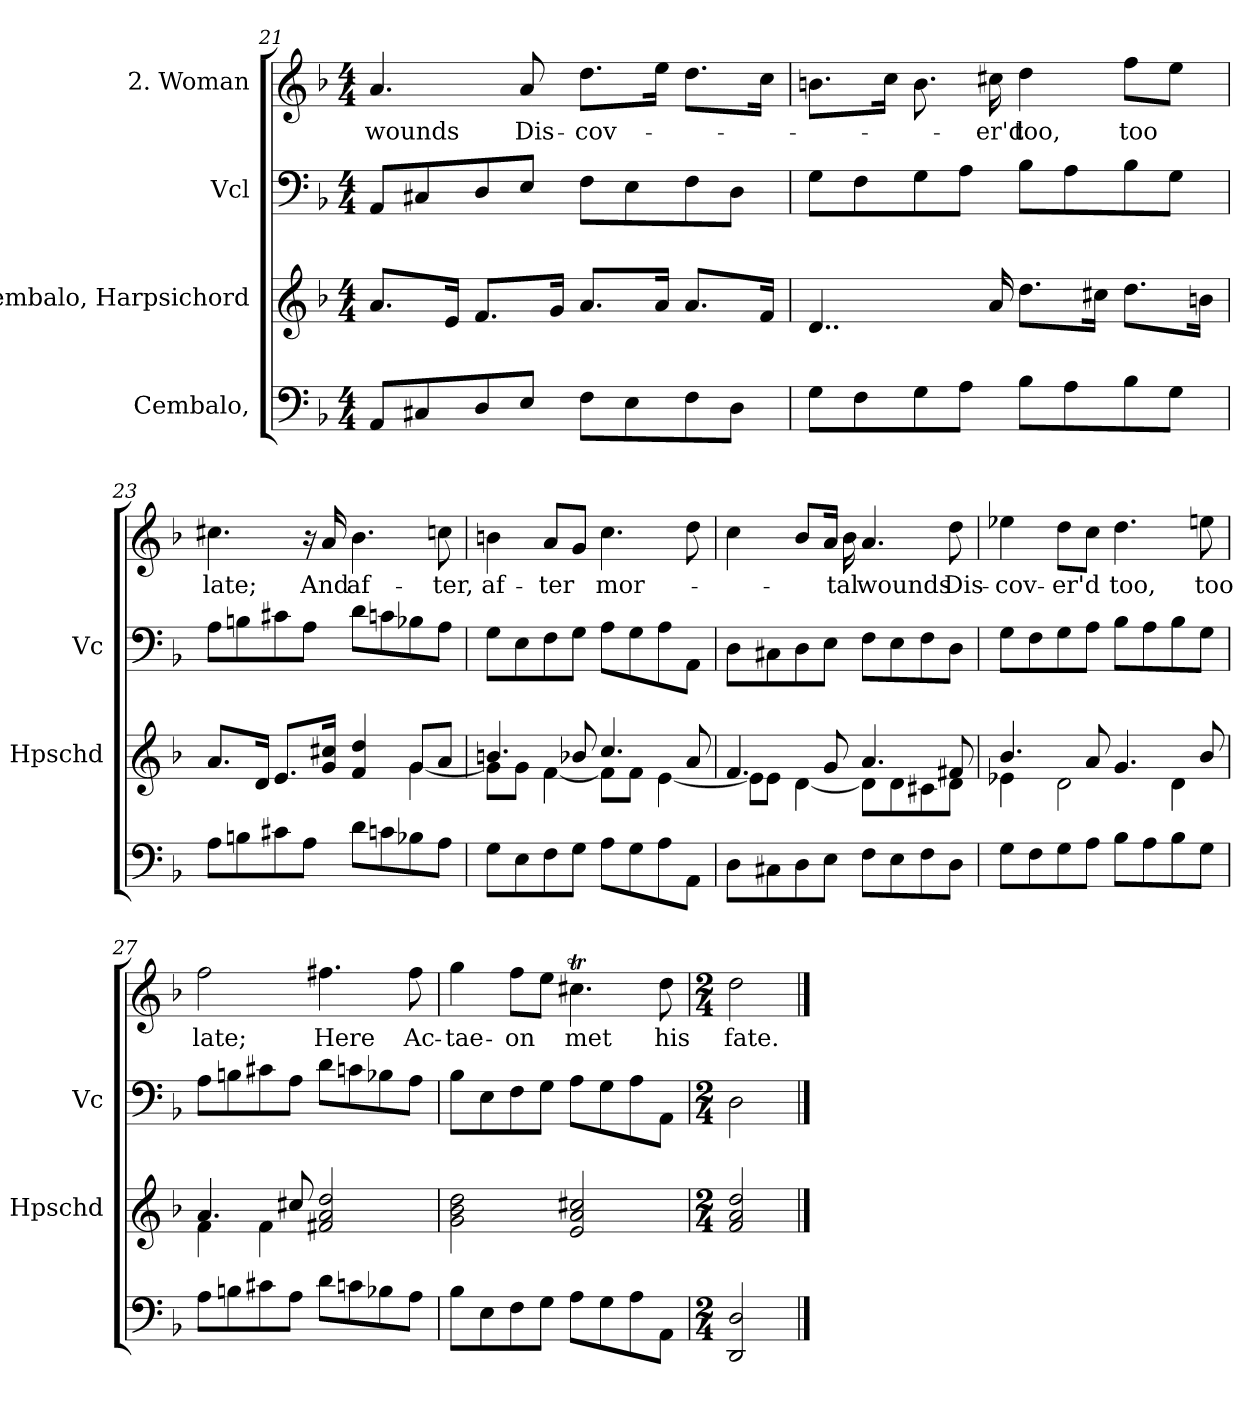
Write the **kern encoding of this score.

**kern	**kern	**kern	**kern	**text
*part4	*part3	*part2	*part1	*part1
*staff4	*staff3	*staff2	*staff1	*staff1
*I"Cembalo,	*I"Cembalo, Harpsichord	*I"Vcl	*I"2. Woman	*
*	*I'Hpschd	*I'Vc	*	*
*clefF4	*clefG2	*clefF4	*clefG2	*
*k[b-]	*k[b-]	*k[b-]	*k[b-]	*
*M4/4	*M4/4	*M4/4	*M4/4	*
=21	=21	=21	=21	=21
!	!	!	!	!LO:LY:b
8AA/L	8.a/L	8AA/L	4.a/	wounds
8C#X/	.	8C#X/	.	.
.	16e/Jk	.	.	.
8D/	8.f/L	8D/	.	.
!	!	!	!	!LO:LY:b
8E/J	.	8E/J	8a/	Dis-
.	16g/Jk	.	.	.
!	!	!	!	!LO:LY:b
8F\L	8.a/L	8F\L	8.dd\L	-cov-
8E\	.	8E\	.	.
.	16a/Jk	.	16ee\Jk	.
8F\	8.a/L	8F\	8.dd\L	.
8D\J	.	8D\J	.	.
.	16f/Jk	.	16cc\Jk	.
=22	=22	=22	=22	=22
8G\L	4..d/	8G\L	8.bn\L	.
8F\	.	8F\	.	.
.	.	.	16cc\Jk	.
8G\	.	8G\	8.b\	.
8A\J	.	8A\J	.	.
!	!	!	!	!LO:LY:b
.	16a/	.	16cc#X\	-er'd
!	!	!	!	!LO:LY:b
8B-\L	8.dd\L	8B-\L	4dd\	too,
8A\	.	8A\	.	.
.	16cc#X\Jk	.	.	.
!	!	!	!	!LO:LY:b
8B-\	8.dd\L	8B-\	8ff\L	too
8G\J	.	8G\J	8ee\J	.
.	16bn\Jk	.	.	.
!!LO:PB:g=z
=23	=23	=23	=23	=23
*	*^	*	*	*
!	!	!	!	!	!LO:LY:b
8A\L	8.a/L	2.ryy	8A\L	4.cc#X\	late;
8Bn\	.	.	8Bn\	.	.
.	16d/Jk	.	.	.	.
8c#X\	8.e/L	.	8c#X\	.	.
8A\J	.	.	8A\J	16r	.
!	!	!	!	!	!LO:LY:b
.	16g/ 16cc#X/Jk	.	.	16a/	And
!	!	!	!	!	!LO:LY:b
8d\L	4f/ 4dd/	.	8d\L	4.b-\	af-
8cn\	.	.	8cn\	.	.
8B-X\	8g/L	[4g\	8B-X\	.	.
!	!	!	!	!	!LO:LY:b
8A\J	8a/J	.	8A\J	8ccn\	-ter,
=24	=24	=24	=24	=24	=24
!	!	!	!	!	!LO:LY:b
8G\L	4.bn/	8g\L]	8G\L	4bn\	af-
8E\	.	8g\J	8E\	.	.
!	!	!	!	!	!LO:LY:b
8F\	.	[4f\	8F\	8a/L	-ter
8G\J	8b-X/	.	8G\J	8g/J	.
!	!	!	!	!	!LO:LY:b
8A\L	4.cc/	8f\L]	8A\L	4.cc\	mor-
8G\	.	8f\J	8G\	.	.
8A\	.	[4e\	8A\	.	.
8AA\J	8a/	.	8AA\J	8dd\	.
=25	=25	=25	=25	=25	=25
8D\L	4.f/	8e\L]	8D\L	4cc\	.
8C#X\	.	8e\J	8C#X\	.	.
8D\	.	[4d\	8D\	8b-/L	.
8E\J	8g/	.	8E\J	16a/Jk	.
!	!	!	!	!	!LO:LY:b
.	.	.	.	16b-\	-tal
!	!	!	!	!	!LO:LY:b
8F\L	4.a/	8d\L]	8F\L	4.a/	wounds
8E\	.	8d\	8E\	.	.
8F\	.	8c#X\	8F\	.	.
!	!	!	!	!	!LO:LY:b
8D\J	8f#X/	8d\J	8D\J	8dd\	Dis-
!!LO:LB:g=z
=26	=26	=26	=26	=26	=26
!	!	!	!	!	!LO:LY:b
8G\L	4.b-/	4e-X\	8G\L	4ee-X\	-cov-
8F\	.	.	8F\	.	.
!	!	!	!	!	!LO:LY:b
8G\	.	2d\	8G\	8dd\L	-er'd
8A\J	8a/	.	8A\J	8cc\J	.
!	!	!	!	!	!LO:LY:b
8B-\L	4.g/	.	8B-\L	4.dd\	too,
8A\	.	.	8A\	.	.
8B-\	.	4d\	8B-\	.	.
!	!	!	!	!	!LO:LY:b
8G\J	8b-/	.	8G\J	8een\	too
=27	=27	=27	=27	=27	=27
!	!	!	!	!	!LO:LY:b
8A\L	4.a/	4f\	8A\L	2ff\	late;
8Bn\	.	.	8Bn\	.	.
8c#X\	.	4f\	8c#X\	.	.
8A\J	8cc#X/	.	8A\J	.	.
!	!	!	!	!	!LO:LY:b
8d\L	2f#X/ 2a/ 2dd/	2ryy	8d\L	4.ff#X\	Here
8cn\	.	.	8cn\	.	.
8B-X\	.	.	8B-X\	.	.
!	!	!	!	!	!LO:LY:b
8A\J	.	.	8A\J	8ff#\	Ac-
*	*v	*v	*	*	*
=28	=28	=28	=28	=28
!	!	!	!	!LO:LY:b
8B-\L	2g\ 2b-\ 2dd\	8B-\L	4gg\	-tae-
8E\	.	8E\	.	.
!	!	!	!	!LO:LY:b
8F\	.	8F\	8ff\L	-on
8G\J	.	8G\J	8ee\J	.
!	!	!	!	!LO:LY:b
8A\L	2e/ 2a/ 2cc#X/	8A\L	4.cc#Xt\	met
8G\	.	8G\	.	.
8A\	.	8A\	.	.
!	!	!	!	!LO:LY:b
8AA\J	.	8AA\J	8dd\	his
=29	=29	=29	=29	=29
*M2/4	*M2/4	*M2/4	*M2/4	*
!	!	!	!	!LO:LY:b
2DD/ 2D/	2f/ 2a/ 2dd/	2D\	2dd\	fate.
==	==	==	==	==
*-	*-	*-	*-	*-
